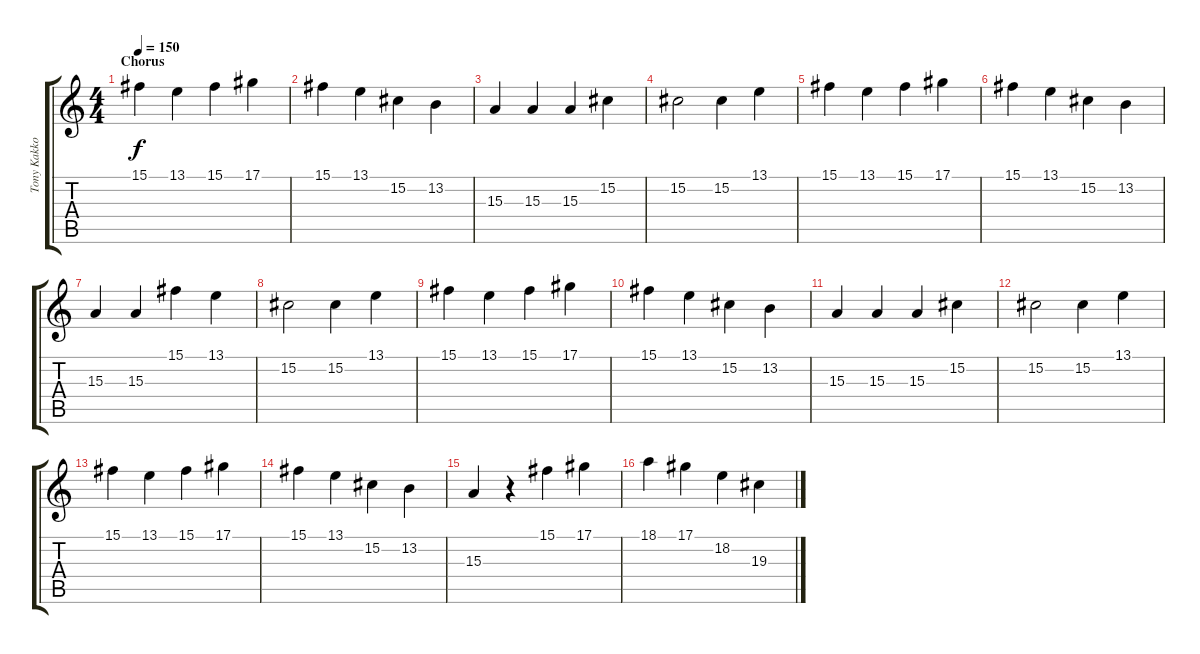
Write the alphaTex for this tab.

\track ("Tony Kakko - Vocals" "Tony Kakko") {instrument lead1square}
\staff {score tabs}
\tuning (Eb4 Bb3 Gb3 Db3 Ab2 Eb2) {hide}
\ts (4 4)
\section ("" "Chorus")
\tempo 150
\clef g2
\ks c
15.1.4{dy f} 13.1.4 15.1.4 17.1.4 |
15.1.4 13.1.4 15.2.4 13.2.4 |
15.3.4 15.3.4 15.3.4 15.2.4 |
15.2.2 15.2.4 13.1.4 |
15.1.4 13.1.4 15.1.4 17.1.4 |
15.1.4 13.1.4 15.2.4 13.2.4 |
15.3.4 15.3.4 15.1.4 13.1.4 |
15.2.2 15.2.4 13.1.4 |
15.1.4 13.1.4 15.1.4 17.1.4 |
15.1.4 13.1.4 15.2.4 13.2.4 |
15.3.4 15.3.4 15.3.4 15.2.4 |
15.2.2 15.2.4 13.1.4 |
15.1.4 13.1.4 15.1.4 17.1.4 |
15.1.4 13.1.4 15.2.4 13.2.4 |
15.3.4 r.4 15.1.4 17.1.4 |
18.1.4 17.1.4 18.2.4 19.3.4
